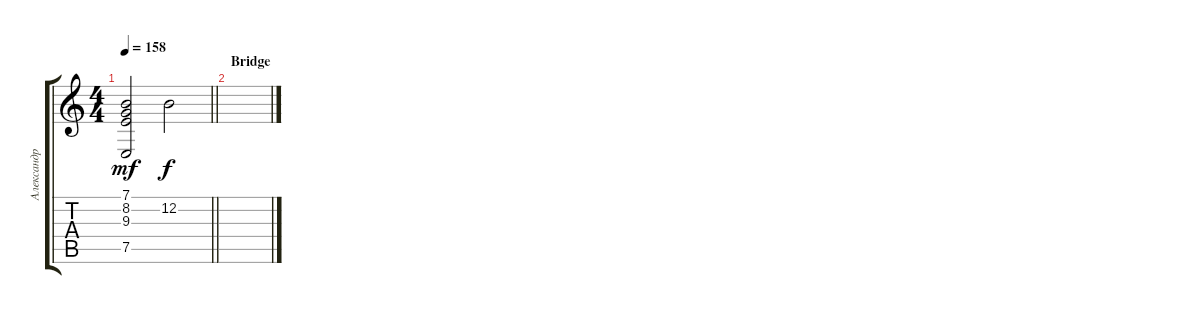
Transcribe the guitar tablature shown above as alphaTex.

\track ("Александр \"Wish\" Андрюхин" "Александр ") {instrument acousticgrandpiano}
\staff {score tabs}
\tuning (E4 B3 G3 D3 A2 E2) {hide}
\ts (4 4)
\tempo 158
\clef g2
\barLineRight lightlight
\ks c
(7.1 8.2 9.3 7.5).2{dy mf} 12.2.2{dy f} |
\section ("" "Bridge")
